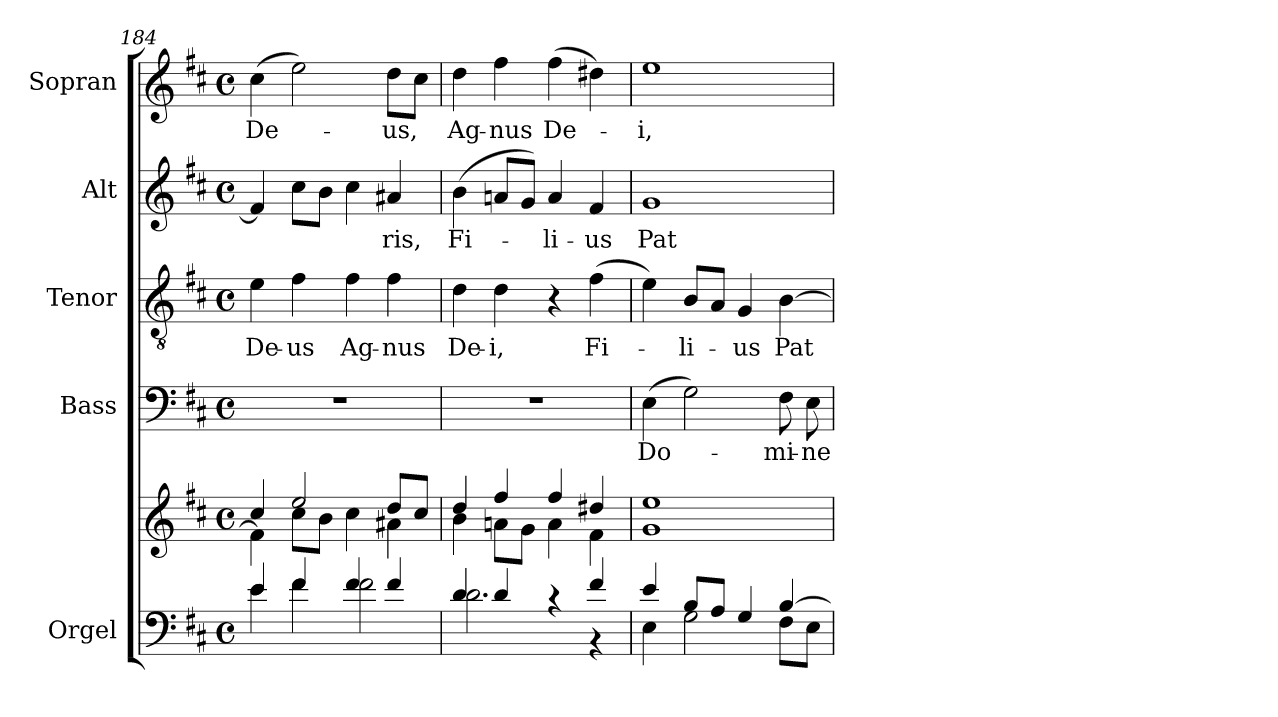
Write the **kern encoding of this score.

**kern	**kern	**kern	**text	**kern	**text	**kern	**text	**kern	**text
*part5	*part5	*part4	*part4	*part3	*part3	*part2	*part2	*part1	*part1
*staff6	*staff5	*staff4	*staff4	*staff3	*staff3	*staff2	*staff2	*staff1	*staff1
*I"Orgel	*	*I"Bass	*	*I"Tenor	*	*I"Alt	*	*I"Sopran	*
*I'Org.	*	*I'B.	*	*I'T.	*	*I'A.	*	*I'S.	*
*clefF4	*clefG2	*clefF4	*	*clefGv2	*	*clefG2	*	*clefG2	*
*k[f#c#]	*k[f#c#]	*k[f#c#]	*	*k[f#c#]	*	*k[f#c#]	*	*k[f#c#]	*
*D:	*D:	*D:	*	*D:	*	*D:	*	*D:	*
*M4/4	*M4/4	*M4/4	*	*M4/4	*	*M4/4	*	*M4/4	*
*met(c)	*met(c)	*met(c)	*	*met(c)	*	*met(c)	*	*met(c)	*
=184	=184	=184	=184	=184	=184	=184	=184	=184	=184
*^	*^	*	*	*	*	*	*	*	*
!	!	!	!	!	!	!	!LO:LY:b	!	!	!	!LO:LY:b
4e/	4e\	4cc#/	4f#\]	1r	.	4e\	De-	4f#/]	.	(>4cc#\	De-
!	!	!	!	!	!	!	!LO:LY:b	!	!	!	!
4f#/	4f#\	2ee/	8cc#\L	.	.	4f#\	-us	8cc#\L	.	2ee\)	.
.	.	.	8b\J	.	.	.	.	8b\J	.	.	.
!	!	!	!	!	!	!	!LO:LY:b	!	!	!	!
4f#/	2f#\	.	4cc#\	.	.	4f#\	Ag-	4cc#\	.	.	.
!	!	!	!	!	!	!	!LO:LY:b	!	!LO:LY:b	!	!LO:LY:b
4f#/	.	8dd/L	4a#X\	.	.	4f#\	-nus	4a#X/	-ris,	8dd\L	-us,
.	.	8cc#/J	.	.	.	.	.	.	.	8cc#\J	.
=185	=185	=185	=185	=185	=185	=185	=185	=185	=185	=185	=185
!	!	!	!	!	!	!	!LO:LY:b	!	!LO:LY:b	!	!LO:LY:b
4d/	2.d\	4dd/	4b\	1r	.	4d\	De-	(>4b\	Fi-	4dd\	Ag-
!	!	!	!	!	!	!	!LO:LY:b	!	!	!	!LO:LY:b
4d/	.	4ff#/	8an\L	.	.	4d\	-i,	8an/L	.	4ff#\	-nus
.	.	.	8g\J	.	.	.	.	8g/J)	.	.	.
!	!	!	!	!	!	!	!	!	!LO:LY:b	!	!LO:LY:b
4rc	.	4ff#/	4a\	.	.	4r	.	4a/	-li-	(>4ff#\	De-
!	!	!	!	!	!	!	!LO:LY:b	!	!LO:LY:b	!	!
4f#/	4r	4dd#X/	4f#\	.	.	(>4f#\	Fi-	4f#/	-us	4dd#X\)	.
!!LO:LB:g=z
=186	=186	=186	=186	=186	=186	=186	=186	=186	=186	=186	=186
!	!	!	!	!	!LO:LY:b	!	!	!	!LO:LY:b	!	!LO:LY:b
4e/	4E\	1ee	1g	(>4E\	Do-	4e\)	.	1g	Pat-	1ee	-i,
!	!	!	!	!	!	!	!LO:LY:b	!	!	!	!
8B/L	2G\	.	.	2G\)	.	8B/L	-li-	.	.	.	.
8A/J	.	.	.	.	.	8A/J	.	.	.	.	.
!	!	!	!	!	!	!	!LO:LY:b	!	!	!	!
4G/	.	.	.	.	.	4G/	-us	.	.	.	.
!	!	!	!	!	!LO:LY:b	!	!LO:LY:b	!	!	!	!
[>4B/	8F#\L	.	.	8F#\	-mi-	[4B\	Pat-	.	.	.	.
!	!	!	!	!	!LO:LY:b	!	!	!	!	!	!
.	8E\J	.	.	8E\	-ne	.	.	.	.	.	.
*v	*v	*	*	*	*	*	*	*	*	*	*
*	*v	*v	*	*	*	*	*	*	*	*
=	=	=	=	=	=	=	=	=	=
*-	*-	*-	*-	*-	*-	*-	*-	*-	*-
